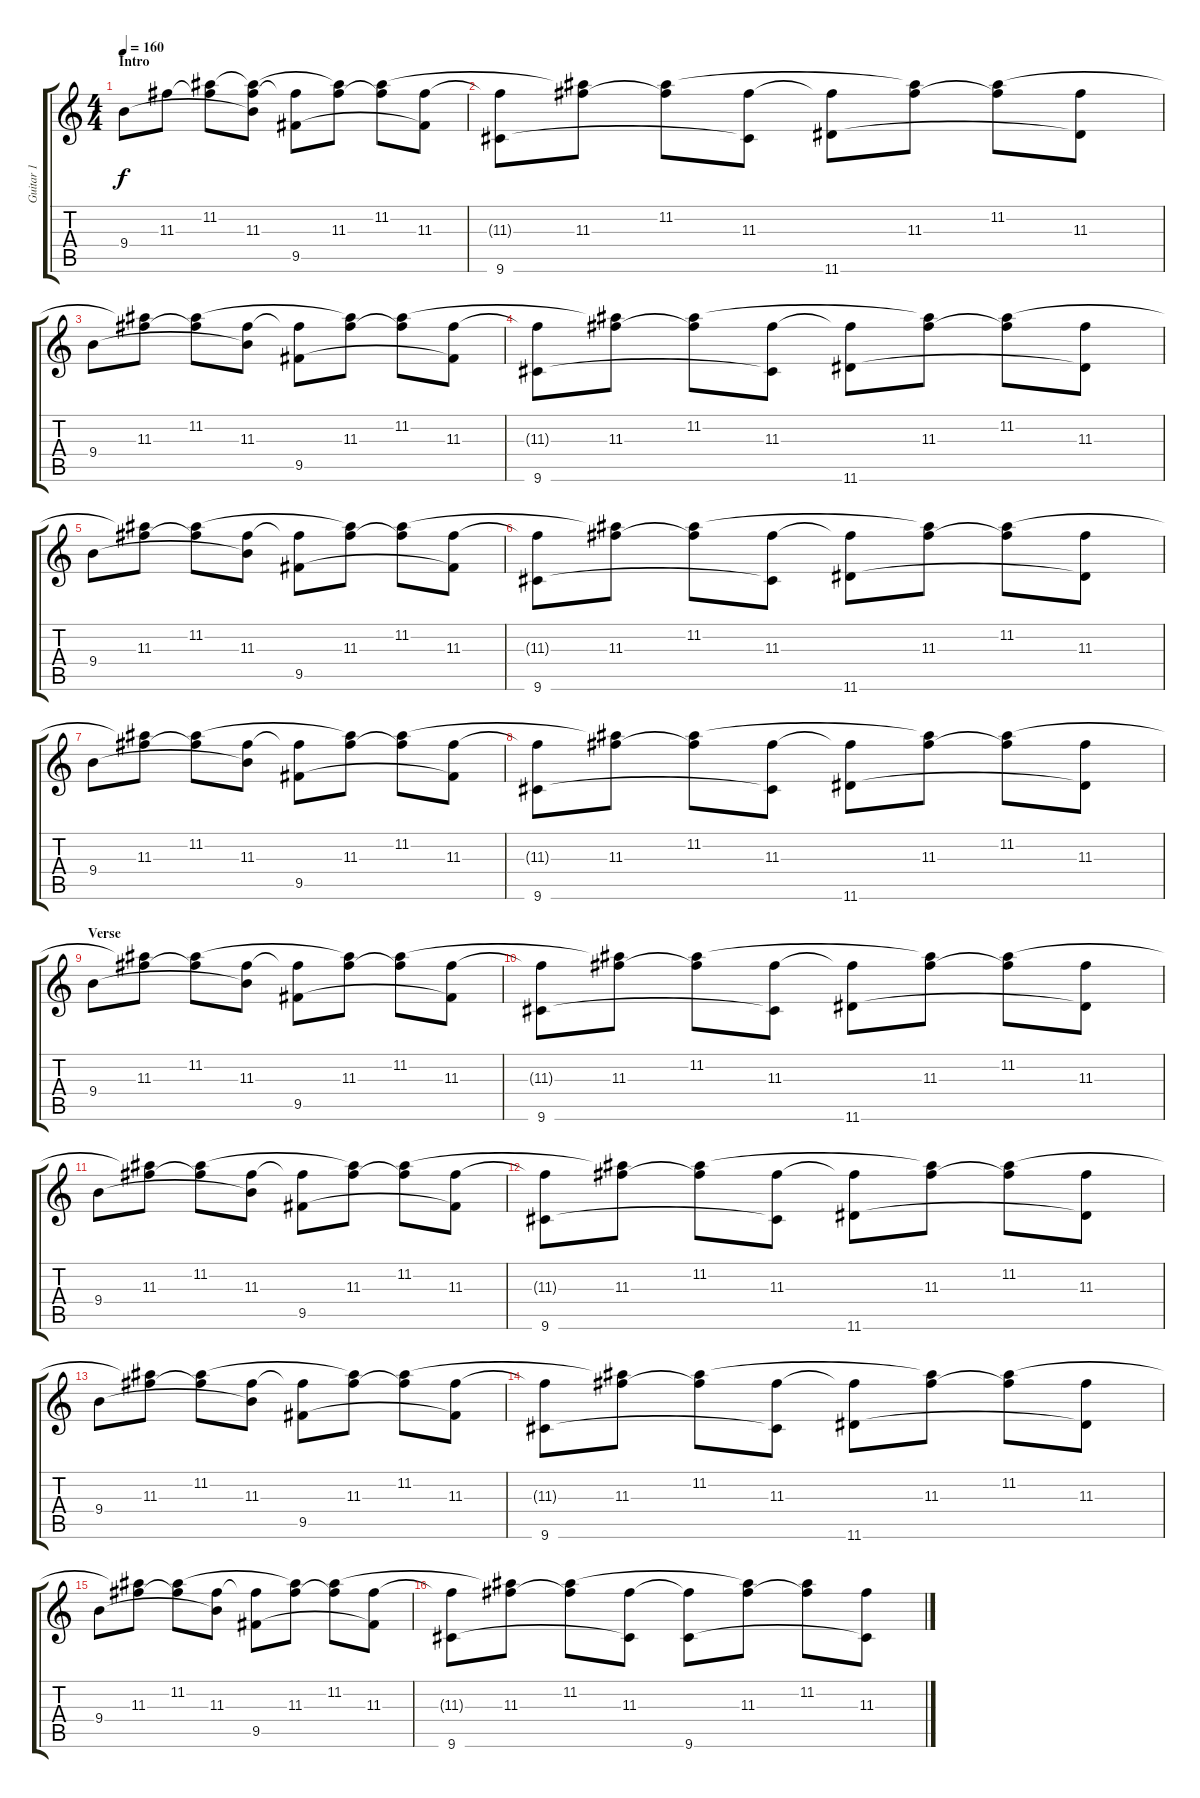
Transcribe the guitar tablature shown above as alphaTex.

\track ("Guitar 1" "Guitar 1") {instrument electricguitarclean}
\staff {score tabs}
\tuning (E4 B3 G3 D3 A2 E2) {hide}
\ts (4 4)
\section ("" "Intro")
\tempo 160
\clef g2
\ks c
9.4.8{dy f instrument electricguitarclean} 11.3.8 (11.2 11.3{t}).8 (11.2{t} 11.3 9.4{t}).8 (11.3{t} 9.5).8 (11.2{t} 11.3).8 (11.2 11.3{t}).8 (11.3 9.5{t}).8 |
(11.3{t} 9.6).8 (11.2{t} 11.3).8 (11.2 11.3{t}).8 (11.3 9.6{t}).8 (11.3{t} 11.6).8 (11.2{t} 11.3).8 (11.2 11.3{t}).8 (11.3 11.6{t}).8 |
9.4.8 (11.2{t} 11.3).8 (11.2 11.3{t}).8 (11.3 9.4{t}).8 (11.3{t} 9.5).8 (11.2{t} 11.3).8 (11.2 11.3{t}).8 (11.3 9.5{t}).8 |
(11.3{t} 9.6).8 (11.2{t} 11.3).8 (11.2 11.3{t}).8 (11.3 9.6{t}).8 (11.3{t} 11.6).8 (11.2{t} 11.3).8 (11.2 11.3{t}).8 (11.3 11.6{t}).8 |
9.4.8 (11.2{t} 11.3).8 (11.2 11.3{t}).8 (11.3 9.4{t}).8 (11.3{t} 9.5).8 (11.2{t} 11.3).8 (11.2 11.3{t}).8 (11.3 9.5{t}).8 |
(11.3{t} 9.6).8 (11.2{t} 11.3).8 (11.2 11.3{t}).8 (11.3 9.6{t}).8 (11.3{t} 11.6).8 (11.2{t} 11.3).8 (11.2 11.3{t}).8 (11.3 11.6{t}).8 |
9.4.8 (11.2{t} 11.3).8 (11.2 11.3{t}).8 (11.3 9.4{t}).8 (11.3{t} 9.5).8 (11.2{t} 11.3).8 (11.2 11.3{t}).8 (11.3 9.5{t}).8 |
(11.3{t} 9.6).8 (11.2{t} 11.3).8 (11.2 11.3{t}).8 (11.3 9.6{t}).8 (11.3{t} 11.6).8 (11.2{t} 11.3).8 (11.2 11.3{t}).8 (11.3 11.6{t}).8 |
\section ("" "Verse")
9.4.8 (11.2{t} 11.3).8 (11.2 11.3{t}).8 (11.3 9.4{t}).8 (11.3{t} 9.5).8 (11.2{t} 11.3).8 (11.2 11.3{t}).8 (11.3 9.5{t}).8 |
(11.3{t} 9.6).8 (11.2{t} 11.3).8 (11.2 11.3{t}).8 (11.3 9.6{t}).8 (11.3{t} 11.6).8 (11.2{t} 11.3).8 (11.2 11.3{t}).8 (11.3 11.6{t}).8 |
9.4.8 (11.2{t} 11.3).8 (11.2 11.3{t}).8 (11.3 9.4{t}).8 (11.3{t} 9.5).8 (11.2{t} 11.3).8 (11.2 11.3{t}).8 (11.3 9.5{t}).8 |
(11.3{t} 9.6).8 (11.2{t} 11.3).8 (11.2 11.3{t}).8 (11.3 9.6{t}).8 (11.3{t} 11.6).8 (11.2{t} 11.3).8 (11.2 11.3{t}).8 (11.3 11.6{t}).8 |
9.4.8 (11.2{t} 11.3).8 (11.2 11.3{t}).8 (11.3 9.4{t}).8 (11.3{t} 9.5).8 (11.2{t} 11.3).8 (11.2 11.3{t}).8 (11.3 9.5{t}).8 |
(11.3{t} 9.6).8 (11.2{t} 11.3).8 (11.2 11.3{t}).8 (11.3 9.6{t}).8 (11.3{t} 11.6).8 (11.2{t} 11.3).8 (11.2 11.3{t}).8 (11.3 11.6{t}).8 |
9.4.8 (11.2{t} 11.3).8 (11.2 11.3{t}).8 (11.3 9.4{t}).8 (11.3{t} 9.5).8 (11.2{t} 11.3).8 (11.2 11.3{t}).8 (11.3 9.5{t}).8 |
(11.3{t} 9.6).8 (11.2{t} 11.3).8 (11.2 11.3{t}).8 (11.3 9.6{t}).8 (11.3{t} 9.6).8 (11.2{t} 11.3).8 (11.2 11.3{t}).8 (11.3 9.6{t}).8
